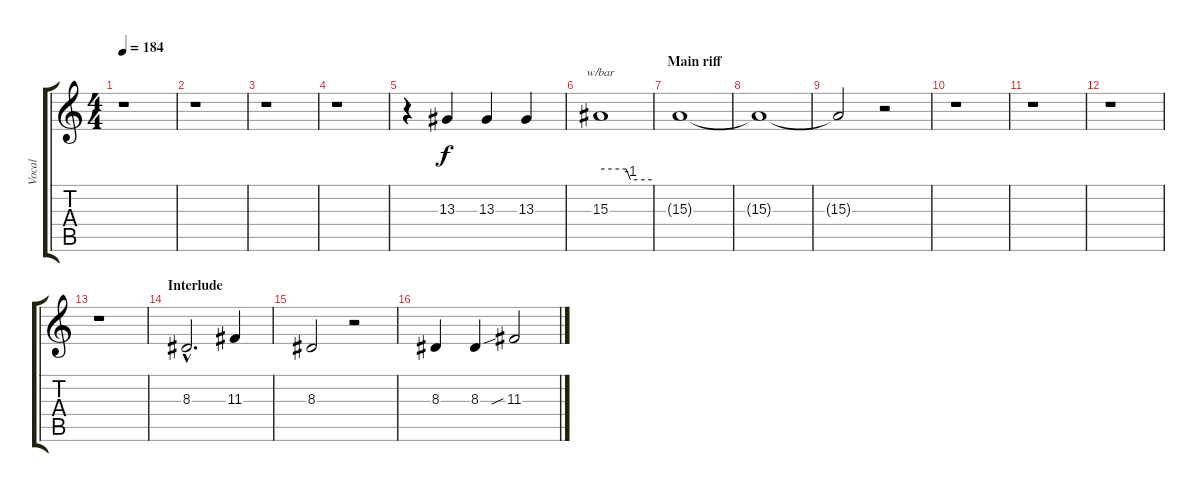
\track ("Vocal" "Vocal") {instrument pad4choir}
\staff {score tabs}
\tuning (E4 B3 G3 D3 G2 D2) {hide}
\ts (4 4)
\tempo 184
\clef g2
\ks c
r.1{dy f} |
r.1 |
r.1 |
r.1 |
r.4 13.3.4 13.3.4 13.3.4 |
15.3.1{tbe (custom default 0 0 30 0 35 -4 60 -4)} |
\section ("" "Main riff")
15.3{t}.1 |
15.3{t}.1 |
15.3{t}.2 r.2 |
r.1 |
r.1 |
r.1 |
r.1 |
\section ("" "Interlude")
8.3{hac}.2{d} 11.3.4 |
8.3.2 r.2 |
8.3.4 8.3.4 11.3{sib}.2
